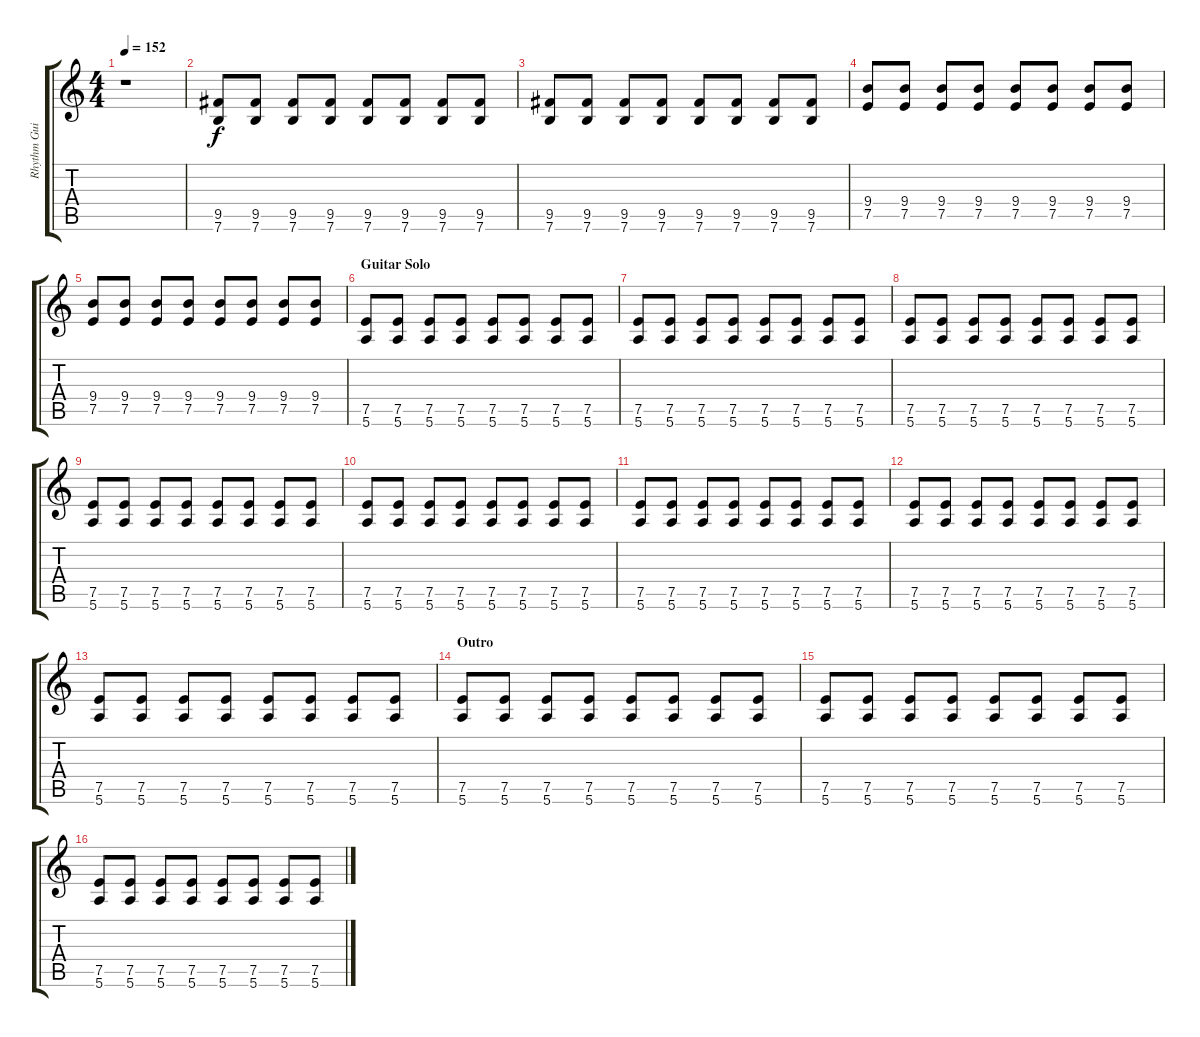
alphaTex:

\track ("Rhythm Guitar 2" "Rhythm Gui") {instrument overdrivenguitar}
\staff {score tabs}
\tuning (E4 B3 G3 D3 A2 E2) {hide}
\ts (4 4)
\tempo 152
\clef g2
\ks c
r.1{dy f} |
(9.5 7.6).8 (9.5 7.6).8 (9.5 7.6).8 (9.5 7.6).8 (9.5 7.6).8 (9.5 7.6).8 (9.5 7.6).8 (9.5 7.6).8 |
(9.5 7.6).8 (9.5 7.6).8 (9.5 7.6).8 (9.5 7.6).8 (9.5 7.6).8 (9.5 7.6).8 (9.5 7.6).8 (9.5 7.6).8 |
(9.4 7.5).8 (9.4 7.5).8 (9.4 7.5).8 (9.4 7.5).8 (9.4 7.5).8 (9.4 7.5).8 (9.4 7.5).8 (9.4 7.5).8 |
(9.4 7.5).8 (9.4 7.5).8 (9.4 7.5).8 (9.4 7.5).8 (9.4 7.5).8 (9.4 7.5).8 (9.4 7.5).8 (9.4 7.5).8 |
\section ("" "Guitar Solo")
(7.5 5.6).8 (7.5 5.6).8 (7.5 5.6).8 (7.5 5.6).8 (7.5 5.6).8 (7.5 5.6).8 (7.5 5.6).8 (7.5 5.6).8 |
(7.5 5.6).8 (7.5 5.6).8 (7.5 5.6).8 (7.5 5.6).8 (7.5 5.6).8 (7.5 5.6).8 (7.5 5.6).8 (7.5 5.6).8 |
(7.5 5.6).8 (7.5 5.6).8 (7.5 5.6).8 (7.5 5.6).8 (7.5 5.6).8 (7.5 5.6).8 (7.5 5.6).8 (7.5 5.6).8 |
(7.5 5.6).8 (7.5 5.6).8 (7.5 5.6).8 (7.5 5.6).8 (7.5 5.6).8 (7.5 5.6).8 (7.5 5.6).8 (7.5 5.6).8 |
(7.5 5.6).8 (7.5 5.6).8 (7.5 5.6).8 (7.5 5.6).8 (7.5 5.6).8 (7.5 5.6).8 (7.5 5.6).8 (7.5 5.6).8 |
(7.5 5.6).8 (7.5 5.6).8 (7.5 5.6).8 (7.5 5.6).8 (7.5 5.6).8 (7.5 5.6).8 (7.5 5.6).8 (7.5 5.6).8 |
(7.5 5.6).8 (7.5 5.6).8 (7.5 5.6).8 (7.5 5.6).8 (7.5 5.6).8 (7.5 5.6).8 (7.5 5.6).8 (7.5 5.6).8 |
(7.5 5.6).8 (7.5 5.6).8 (7.5 5.6).8 (7.5 5.6).8 (7.5 5.6).8 (7.5 5.6).8 (7.5 5.6).8 (7.5 5.6).8 |
\section ("" "Outro")
(7.5 5.6).8 (7.5 5.6).8 (7.5 5.6).8 (7.5 5.6).8 (7.5 5.6).8 (7.5 5.6).8 (7.5 5.6).8 (7.5 5.6).8 |
(7.5 5.6).8 (7.5 5.6).8 (7.5 5.6).8 (7.5 5.6).8 (7.5 5.6).8 (7.5 5.6).8 (7.5 5.6).8 (7.5 5.6).8 |
(7.5 5.6).8 (7.5 5.6).8 (7.5 5.6).8 (7.5 5.6).8 (7.5 5.6).8 (7.5 5.6).8 (7.5 5.6).8 (7.5 5.6).8
